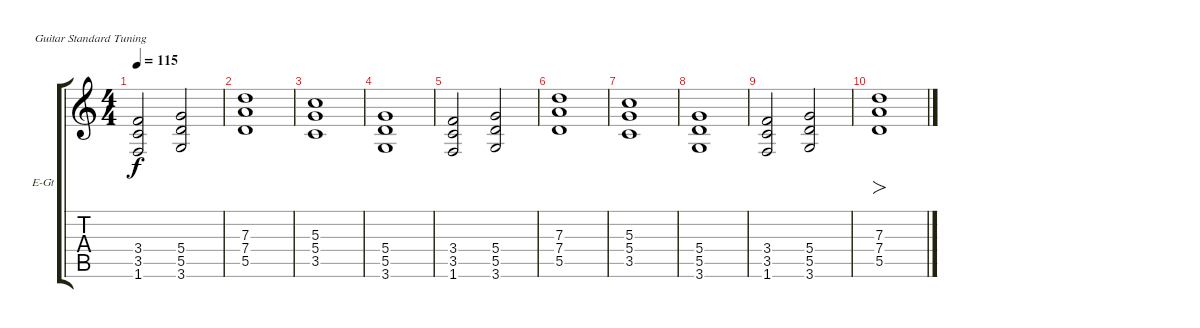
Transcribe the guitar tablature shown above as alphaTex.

\defaultSystemsLayout 4
\bracketExtendMode groupsimilarinstruments
\firstSystemTrackNameOrientation horizontal
\otherSystemsTrackNameOrientation horizontal
\track ("Rhytm Guitar" "E-Gt") {instrument overdrivenguitar}
\staff {score tabs}
\tuning (E4 B3 G3 D3 A2 E2)
\ts (4 4)
\tempo 115
\clef g2
\ks c
(1.6 3.5 3.4).2{dy f} (3.6 5.5 5.4).2 |
(5.5 7.4 7.3).1 |
(3.5 5.4 5.3).1 |
(3.6 5.5 5.4).1 |
(1.6 3.5 3.4).2 (3.6 5.5 5.4).2 |
(5.5 7.4 7.3).1 |
(3.5 5.4 5.3).1 |
(3.6 5.5 5.4).1 |
(1.6 3.5 3.4).2 (3.6 5.5 5.4).2 |
(5.5 7.3 7.4).1{fo}
